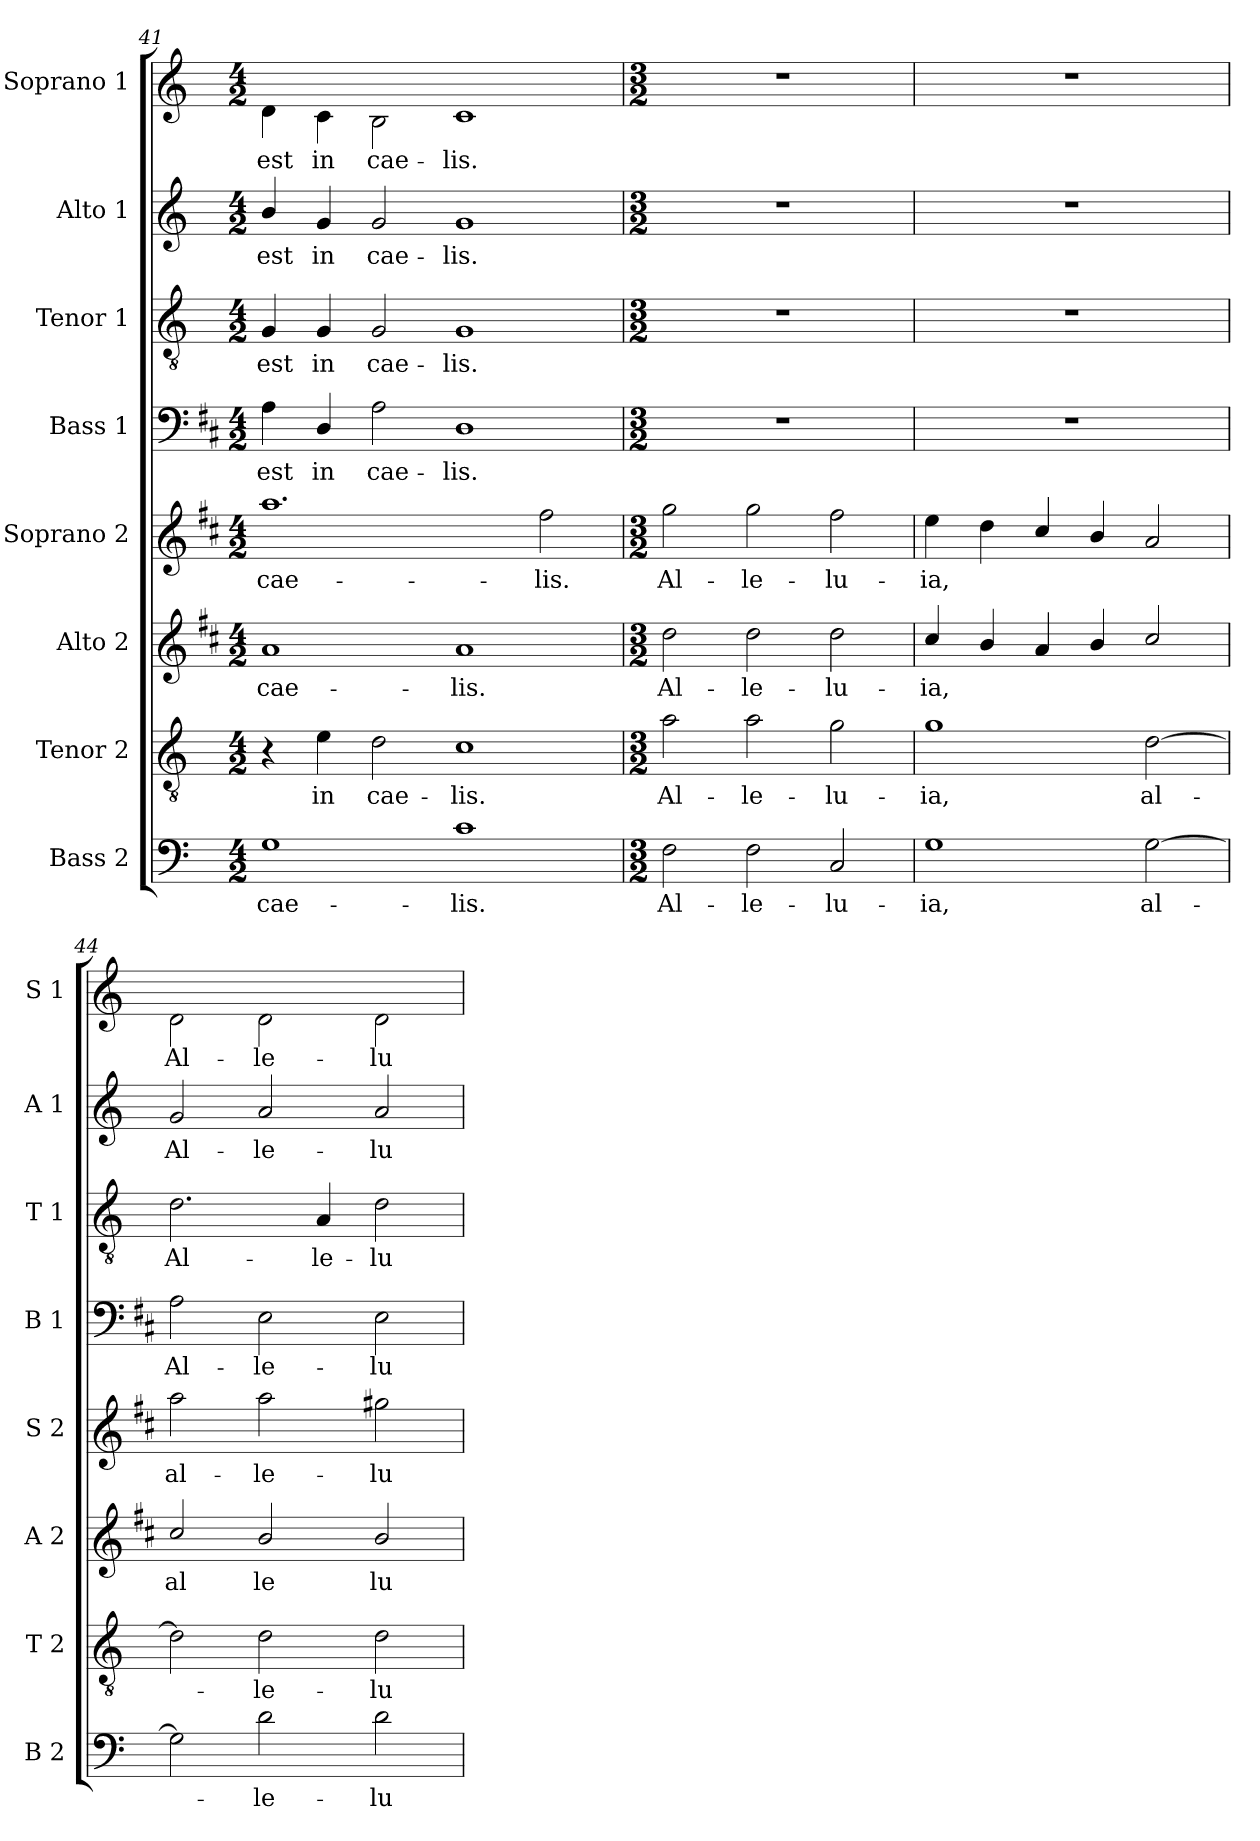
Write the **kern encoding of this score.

**kern	**text	**kern	**text	**kern	**text	**kern	**text	**kern	**text	**kern	**text	**kern	**text	**kern	**text
*part8	*part8	*part7	*part7	*part6	*part6	*part5	*part5	*part4	*part4	*part3	*part3	*part2	*part2	*part1	*part1
*staff8	*staff8	*staff7	*staff7	*staff6	*staff6	*staff5	*staff5	*staff4	*staff4	*staff3	*staff3	*staff2	*staff2	*staff1	*staff1
*I"Bass 2	*	*I"Tenor 2	*	*I"Alto 2	*	*I"Soprano 2	*	*I"Bass 1	*	*I"Tenor 1	*	*I"Alto 1	*	*I"Soprano 1	*
*I'B 2	*	*I'T 2	*	*I'A 2	*	*I'S 2	*	*I'B 1	*	*I'T 1	*	*I'A 1	*	*I'S 1	*
*clefF4	*	*clefGv2	*	*clefG2	*	*clefG2	*	*clefF4	*	*clefGv2	*	*clefG2	*	*clefG2	*
*	*	*	*	*ITrd1c2	*	*ITrd1c2	*	*ITrd1c2	*	*	*	*	*	*ITrd-7c-12	*
*k[]	*	*k[]	*	*k[]	*	*k[]	*	*k[]	*	*k[]	*	*k[]	*	*k[]	*
*C:	*	*C:	*	*C:	*	*C:	*	*C:	*	*C:	*	*C:	*	*C:	*
*M4/2	*	*M4/2	*	*M4/2	*	*M4/2	*	*M4/2	*	*M4/2	*	*M4/2	*	*M4/2	*
=41	=41	=41	=41	=41	=41	=41	=41	=41	=41	=41	=41	=41	=41	=41	=41
1G	cae-	4r	.	1g	cae-	1.gg	cae-	4G\	est	4G/	est	4b/	est	4dd\	est
.	.	4e\	in	.	.	.	.	4C/	in	4G/	in	4g/	in	4cc\	in
.	.	2d\	cae-	.	.	.	.	2G\	cae-	2G/	cae-	2g/	cae-	2b\	cae-
1c	-lis.	1c	-lis.	1g	-lis.	.	.	1C	-lis.	1G	-lis.	1g	-lis.	1cc	-lis.
.	.	.	.	.	.	2ee\	-lis.	.	.	.	.	.	.	.	.
!!LO:PB:g=z
=42	=42	=42	=42	=42	=42	=42	=42	=42	=42	=42	=42	=42	=42	=42	=42
*M3/2	*	*M3/2	*	*M3/2	*	*M3/2	*	*M3/2	*	*M3/2	*	*M3/2	*	*M3/2	*
2F\	Al-	2a\	Al-	2cc\	Al-	2ff\	Al-	1.r	.	1.r	.	1.r	.	1.r	.
2F\	-le-	2a\	-le-	2cc\	-le-	2ff\	-le-	.	.	.	.	.	.	.	.
2C/	-lu-	2g\	-lu-	2cc\	-lu-	2ee\	-lu-	.	.	.	.	.	.	.	.
=43	=43	=43	=43	=43	=43	=43	=43	=43	=43	=43	=43	=43	=43	=43	=43
1G	-ia,	1g	-ia,	4b/	-ia,	4dd\	-ia,	1.r	.	1.r	.	1.r	.	1.r	.
.	.	.	.	4a/	.	4cc\	.	.	.	.	.	.	.	.	.
.	.	.	.	4g/	.	4b/	.	.	.	.	.	.	.	.	.
.	.	.	.	4a/	.	4a/	.	.	.	.	.	.	.	.	.
[>2G\	al-	[>2d\	al-	2b/	.	2g/	.	.	.	.	.	.	.	.	.
=44	=44	=44	=44	=44	=44	=44	=44	=44	=44	=44	=44	=44	=44	=44	=44
2G\]	.	2d\]	.	2b/	al	2gg\	al-	2G\	Al-	2.d\	Al-	2g/	Al-	2dd\	Al-
2d\	-le-	2d\	-le-	2a/	le	2gg\	-le-	2D\	-le-	.	.	2a/	-le-	2dd\	-le-
.	.	.	.	.	.	.	.	.	.	4A/	-le-	.	.	.	.
2d\	-lu-	2d\	-lu-	2a/	lu-	2ff#X\	-lu-	2D\	-lu-	2d\	-lu-	2a/	-lu-	2dd\	-lu-
=	=	=	=	=	=	=	=	=	=	=	=	=	=	=	=
*-	*-	*-	*-	*-	*-	*-	*-	*-	*-	*-	*-	*-	*-	*-	*-
